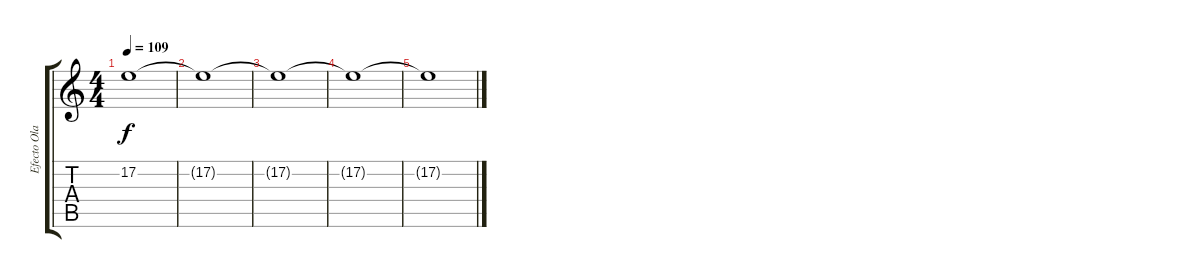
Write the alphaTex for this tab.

\track ("Efecto Olas" "Efecto Ola") {instrument fx7echoes}
\staff {score tabs}
\tuning (E4 B3 G3 D3 A2 E2) {hide}
\ts (4 4)
\tempo 109
\clef g2
\ks c
17.2{t}.1{dy f} |
17.2{t}.1 |
17.2{t}.1 |
17.2{t}.1 |
17.2{t}.1
